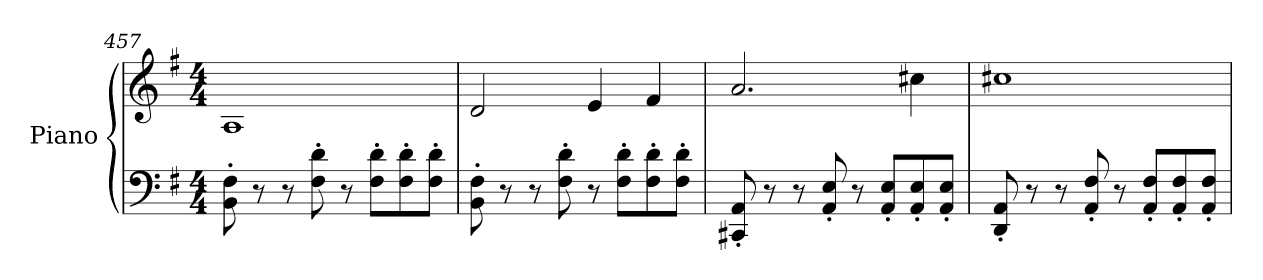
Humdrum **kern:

**kern	**kern
*part1	*part1
*staff2	*staff1
*I"Piano	*
*I'Pno.	*
*clefF4	*clefG2
*k[f#]	*k[f#]
*M4/4	*M4/4
=457	=457
8BB\' 8F#\'	1A
8r	.
8r	.
8F#\' 8d\'	.
8r	.
8F#\' 8d\'L	.
8F#\' 8d\'	.
8F#\' 8d\'J	.
=458	=458
8BB\' 8F#\'	2d/
8r	.
8r	.
8F#\' 8d\'	.
8r	4e/
8F#\' 8d\'L	.
8F#\' 8d\'	4f#/
8F#\' 8d\'J	.
=459	=459
8CC#X/' 8AA/'	2.a/
8r	.
8r	.
8AA/' 8E/'	.
8r	.
8AA/' 8E/'L	.
8AA/' 8E/'	4cc#X\
8AA/' 8E/'J	.
!!LO:LB:g=z
=460	=460
8DD/' 8AA/'	1cc#X
8r	.
8r	.
8AA/' 8F#/'	.
8r	.
8AA/' 8F#/'L	.
8AA/' 8F#/'	.
8AA/' 8F#/'J	.
=	=
*-	*-
